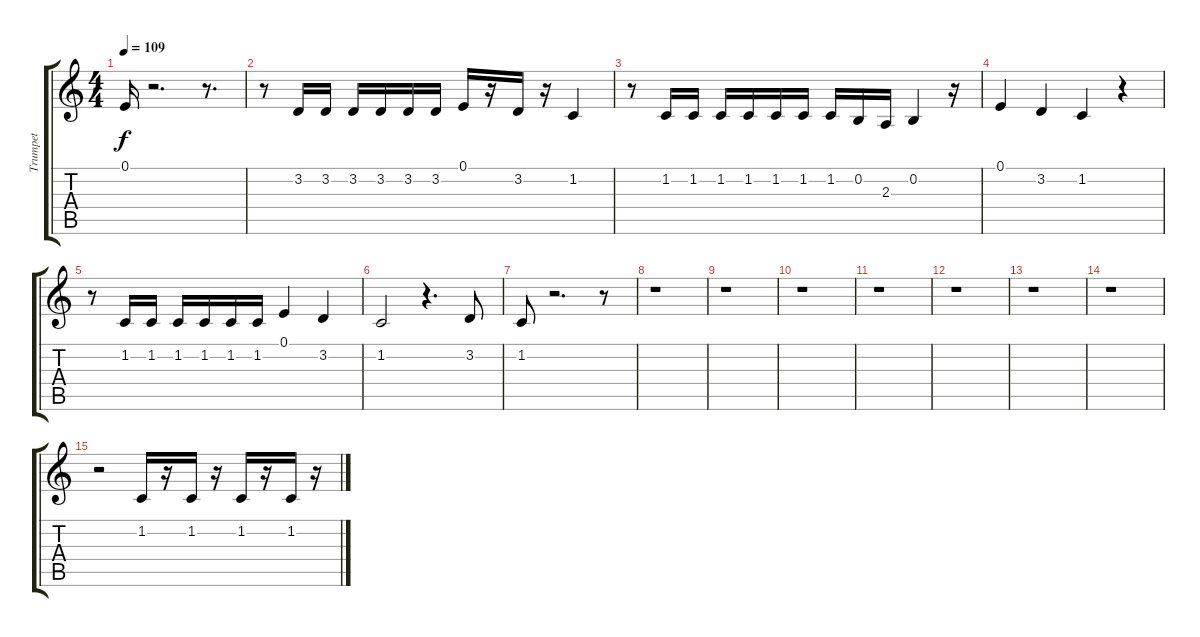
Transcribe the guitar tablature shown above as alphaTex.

\track ("Trumpet" "Trumpet") {instrument trumpet}
\staff {score tabs}
\tuning (E4 B3 G3 D3 A2 E2) {hide}
\ts (4 4)
\tempo 109
\clef g2
\ks c
0.1{t}.16{dy f} r.2{d} r.8{d} |
r.8 3.2.16 3.2.16 3.2.16 3.2.16 3.2.16 3.2.16 0.1.16 r.16 3.2.16 r.16 1.2.4 |
r.8 1.2.16 1.2.16 1.2.16 1.2.16 1.2.16 1.2.16 1.2.16 0.2.16 2.3.16 0.2.4 r.16 |
0.1.4 3.2.4 1.2.4 r.4 |
r.8 1.2.16 1.2.16 1.2.16 1.2.16 1.2.16 1.2.16 0.1.4 3.2.4 |
1.2.2 r.4{d} 3.2.8 |
1.2.8 r.2{d} r.8 |
r.1 |
r.1 |
r.1 |
r.1 |
r.1 |
r.1 |
r.1 |
r.2 1.2.16 r.16 1.2.16 r.16 1.2.16 r.16 1.2.16 r.16
